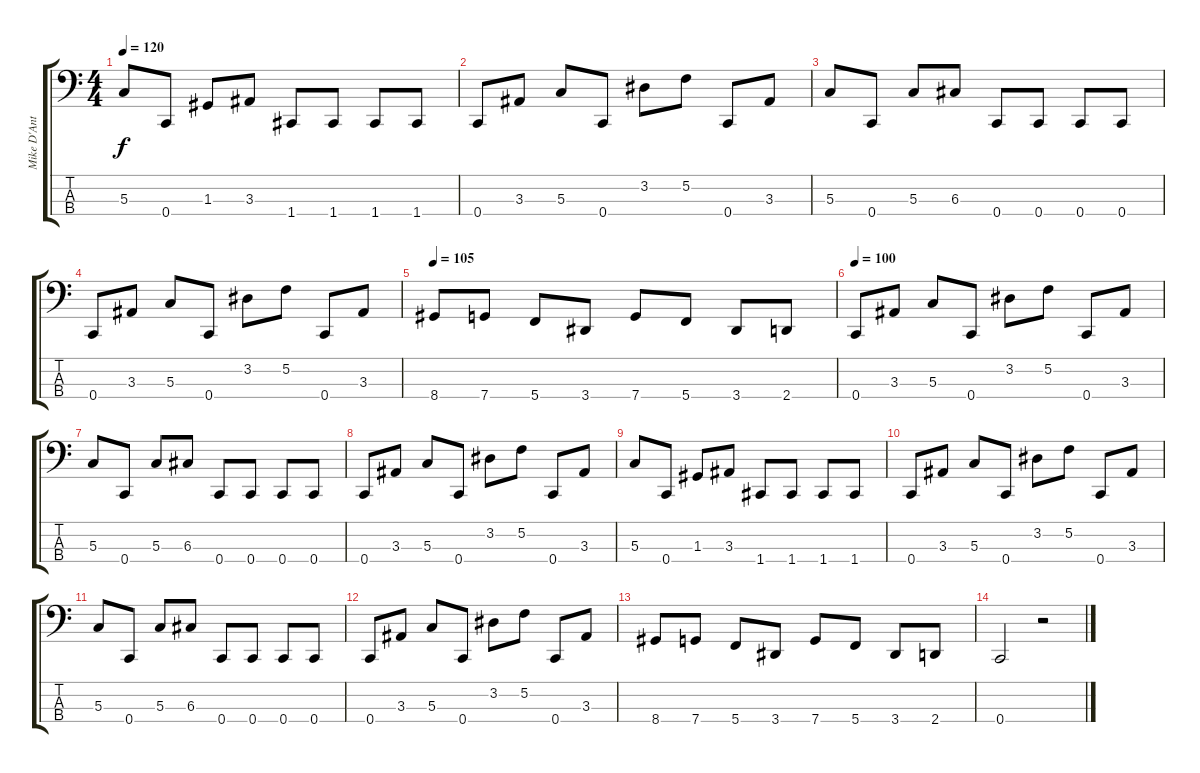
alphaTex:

\track ("Mike D'Antonio" "Mike D'Ant") {instrument electricbasspick}
\staff {score tabs}
\tuning (F2 C2 G1 C1) {hide}
\ts (4 4)
\tempo 120
\clef f4
\ks c
5.3.8{dy f} 0.4.8 1.3.8 3.3.8 1.4.8 1.4.8 1.4.8 1.4.8 |
0.4.8 3.3.8 5.3.8 0.4.8 3.2.8 5.2.8 0.4.8 3.3.8 |
5.3.8 0.4.8 5.3.8 6.3.8 0.4.8 0.4.8 0.4.8 0.4.8 |
0.4.8 3.3.8 5.3.8 0.4.8 3.2.8 5.2.8 0.4.8 3.3.8 |
\tempo 105
8.4.8 7.4.8 5.4.8 3.4.8 7.4.8 5.4.8 3.4.8 2.4.8 |
\tempo 100
0.4.8 3.3.8 5.3.8 0.4.8 3.2.8 5.2.8 0.4.8 3.3.8 |
5.3.8 0.4.8 5.3.8 6.3.8 0.4.8 0.4.8 0.4.8 0.4.8 |
0.4.8 3.3.8 5.3.8 0.4.8 3.2.8 5.2.8 0.4.8 3.3.8 |
5.3.8 0.4.8 1.3.8 3.3.8 1.4.8 1.4.8 1.4.8 1.4.8 |
0.4.8 3.3.8 5.3.8 0.4.8 3.2.8 5.2.8 0.4.8 3.3.8 |
5.3.8 0.4.8 5.3.8 6.3.8 0.4.8 0.4.8 0.4.8 0.4.8 |
0.4.8 3.3.8 5.3.8 0.4.8 3.2.8 5.2.8 0.4.8 3.3.8 |
8.4.8 7.4.8 5.4.8 3.4.8 7.4.8 5.4.8 3.4.8 2.4.8 |
0.4.2 r.2
